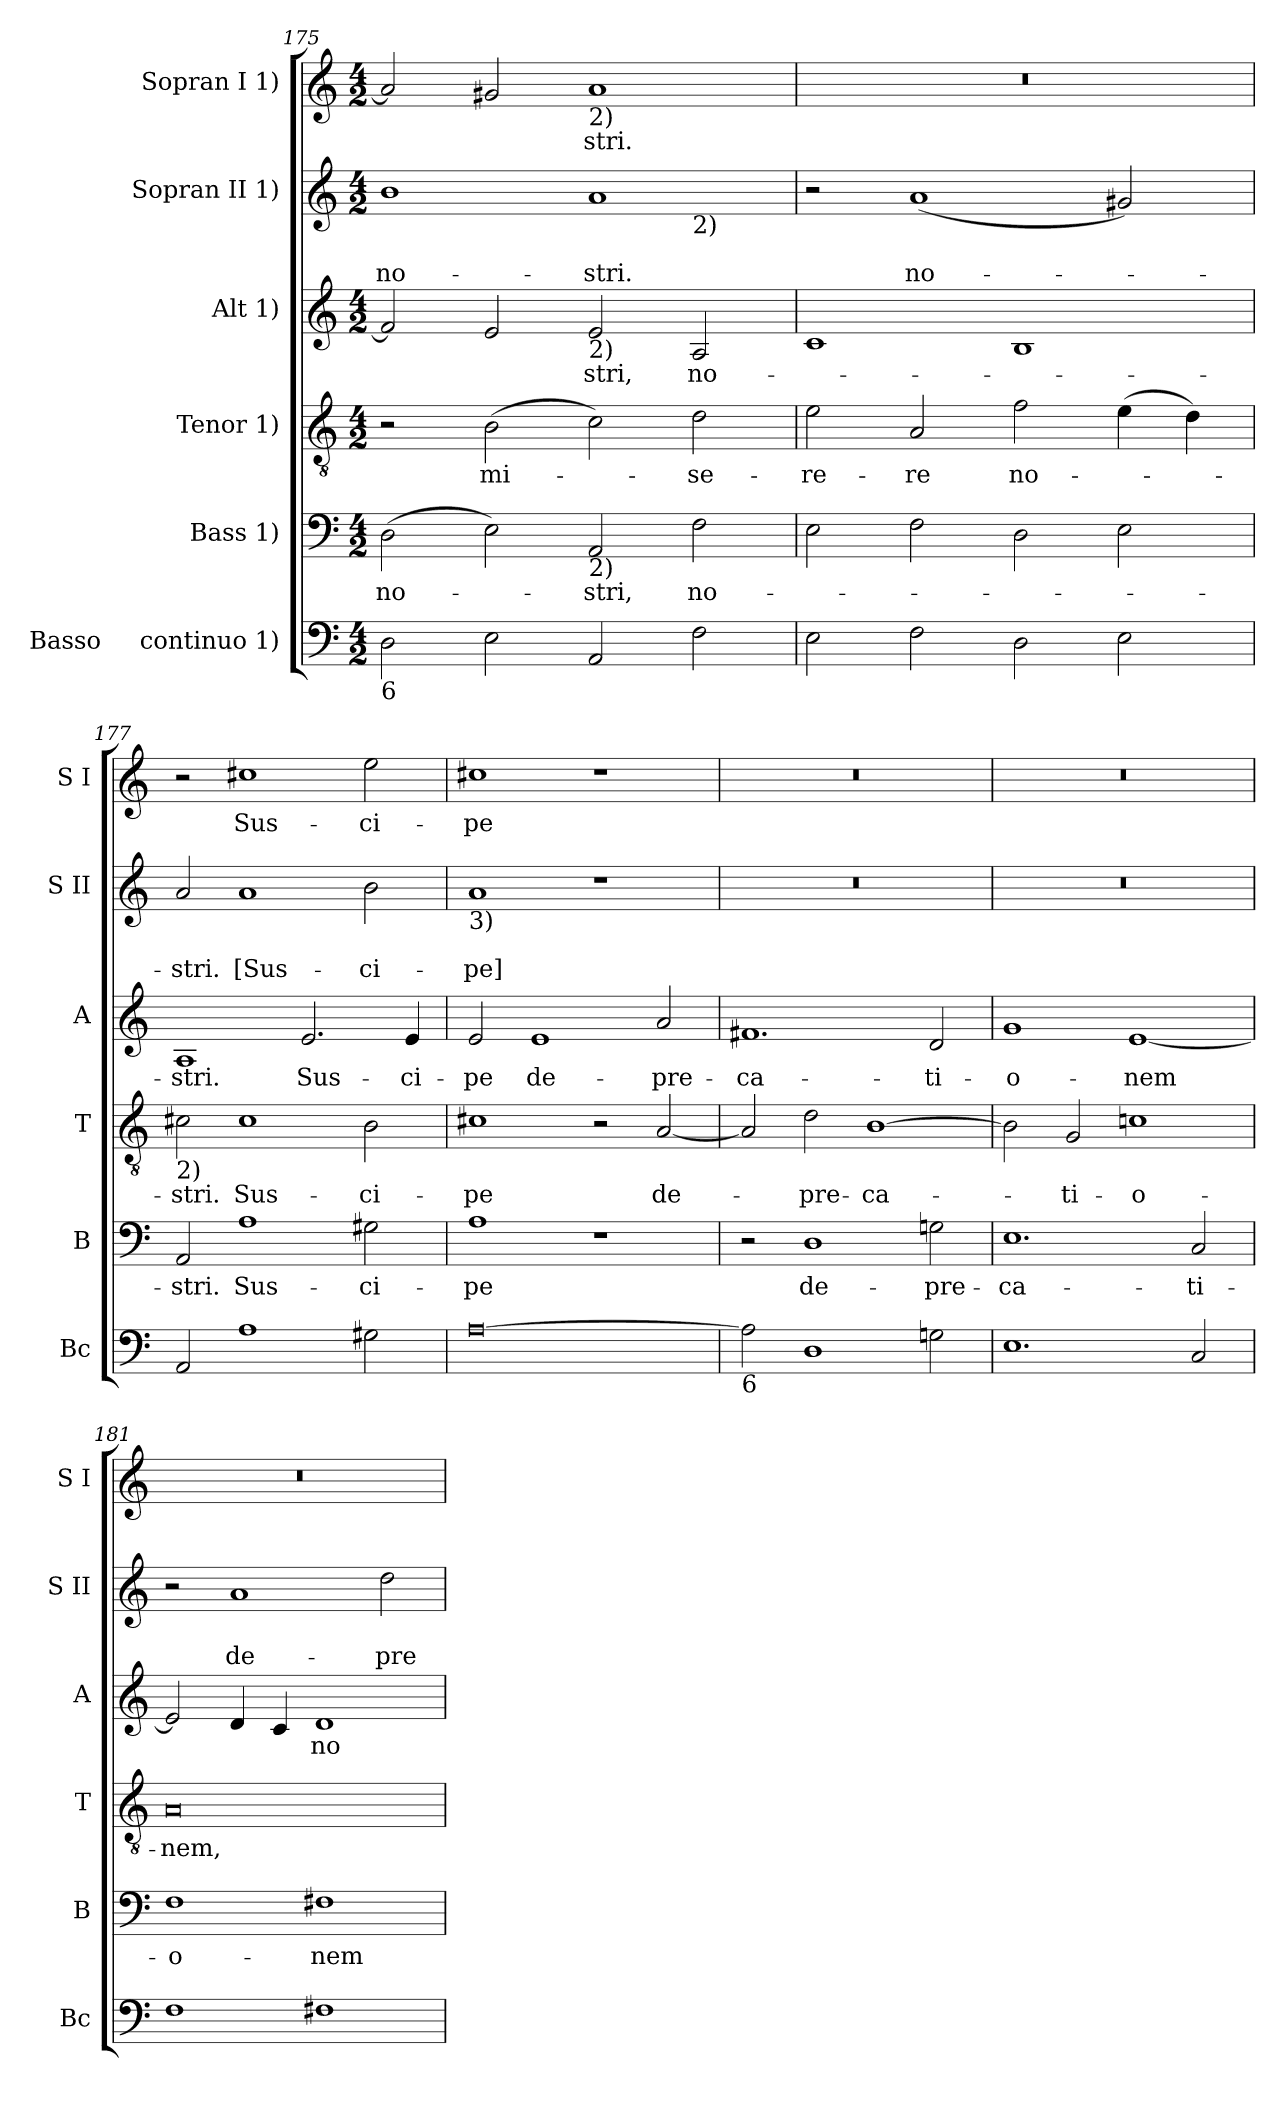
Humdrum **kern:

**kern	**kern	**text	**kern	**text	**kern	**text	**kern	**text	**text	**kern	**text
*part6	*part5	*part5	*part4	*part4	*part3	*part3	*part2	*part2	*part2	*part1	*part1
*staff6	*staff5	*staff5	*staff4	*staff4	*staff3	*staff3	*staff2	*staff2	*staff2	*staff1	*staff1
*I"Basso     continuo 1)	*I"Bass 1)	*	*I"Tenor 1)	*	*I"Alt 1)	*	*I"Sopran II 1)	*	*	*I"Sopran I 1)	*
*I'Bc	*I'B	*	*I'T	*	*I'A	*	*I'S II	*	*	*I'S I	*
*clefF4	*clefF4	*	*clefGv2	*	*clefG2	*	*clefG2	*	*	*clefG2	*
*k[]	*k[]	*	*k[]	*	*k[]	*	*k[]	*	*	*k[]	*
*C:	*C:	*	*C:	*	*C:	*	*C:	*	*	*C:	*
*M4/2	*M4/2	*	*M4/2	*	*M4/2	*	*M4/2	*	*	*M4/2	*
=175	=175	=175	=175	=175	=175	=175	=175	=175	=175	=175	=175
!LO:TX:b:t=6	!	!	!	!	!	!	!	!	!	!	!
*	*	*	*	*	*	*	*^	*	*	*	*
2D\	(2D\	no-	2r	.	2f/]	.	1b	1.ryy	.	no-	2a/]	.
2E\	2E\)	.	(2B\	mi-	2e/	.	.	.	.	.	2g#X/	.
!	!	!	!	!	!	!	!	!	!	!	!LO:TX:b:t=2)	!
!	!	!	!	!	!LO:TX:b:t=2)	!	!	!	!	!	!	!
!	!LO:TX:b:t=2)	!	!	!	!	!	!	!	!	!	!	!
2AA/	2AA/	-stri,	2c\)	.	2e/	-stri,	1a	.	.	-stri.	1a	-stri.
!	!	!	!	!	!	!	!	!LO:TX:b:t=2)	!	!	!	!
2F\	2F\	no-	2d\	-se-	2A/	no-	.	2ryy	.	.	.	.
*	*	*	*	*	*	*	*v	*v	*	*	*	*
=176	=176	=176	=176	=176	=176	=176	=176	=176	=176	=176	=176
2E\	2E\	.	2e\	-re-	1c	.	2r	.	.	0r	.
2F\	2F\	.	2A/	-re	.	.	(1a	.	no-	.	.
2D\	2D\	.	2f\	no-	1B	.	.	.	.	.	.
2E\	2E\	.	(4e\	.	.	.	2g#X/)	.	.	.	.
.	.	.	4d\)	.	.	.	.	.	.	.	.
!!LO:LB:g=z
=177	=177	=177	=177	=177	=177	=177	=177	=177	=177	=177	=177
!	!	!	!LO:TX:b:t=2)	!	!	!	!	!	!	!	!
2AA/	2AA/	-stri.	2c#X\	-stri.	1A	-stri.	2a/	.	-stri.	2r	.
1A	1A	Sus-	1c#	Sus-	.	.	1a	.	[Sus-	1cc#X	Sus-
.	.	.	.	.	2.e/	Sus-	.	.	.	.	.
2G#X\	2G#X\	-ci-	2B\	-ci-	.	.	2b\	.	-ci-	2ee\	-ci-
.	.	.	.	.	4e/	-ci-	.	.	.	.	.
=178	=178	=178	=178	=178	=178	=178	=178	=178	=178	=178	=178
!	!	!	!	!	!	!	!LO:TX:b:t=3)	!	!	!	!
[0A	1A	-pe	1c#X	-pe	2e/	-pe	1a	.	-pe]	1cc#X	-pe
.	.	.	.	.	1e	de-	.	.	.	.	.
.	1r	.	2r	.	.	.	1r	.	.	1r	.
.	.	.	[2A/	de-	2a/	-pre-	.	.	.	.	.
=179	=179	=179	=179	=179	=179	=179	=179	=179	=179	=179	=179
!LO:TX:b:t=6	!	!	!	!	!	!	!	!	!	!	!
2A\]	2r	.	2A/]	.	1.f#X	-ca-	0r	.	.	0r	.
1D	1D	de-	2d\	-pre-	.	.	.	.	.	.	.
.	.	.	[1B	-ca-	.	.	.	.	.	.	.
2Gn\	2Gn\	-pre-	.	.	2d/	-ti-	.	.	.	.	.
=180	=180	=180	=180	=180	=180	=180	=180	=180	=180	=180	=180
1.E	1.E	-ca-	2B\]	.	1g	-o-	0r	.	.	0r	.
.	.	.	2G/	-ti-	.	.	.	.	.	.	.
.	.	.	1cn	-o-	[1e	-nem	.	.	.	.	.
2C/	2C/	-ti-	.	.	.	.	.	.	.	.	.
=181	=181	=181	=181	=181	=181	=181	=181	=181	=181	=181	=181
1F	1F	-o-	0A	-nem,	2e/]	.	2r	.	.	0r	.
.	.	.	.	.	4d/	.	1a	.	de-	.	.
.	.	.	.	.	4c/	.	.	.	.	.	.
1F#X	1F#X	-nem	.	.	1d	no-	.	.	.	.	.
.	.	.	.	.	.	.	2dd\	.	-pre-	.	.
=	=	=	=	=	=	=	=	=	=	=	=
*-	*-	*-	*-	*-	*-	*-	*-	*-	*-	*-	*-
